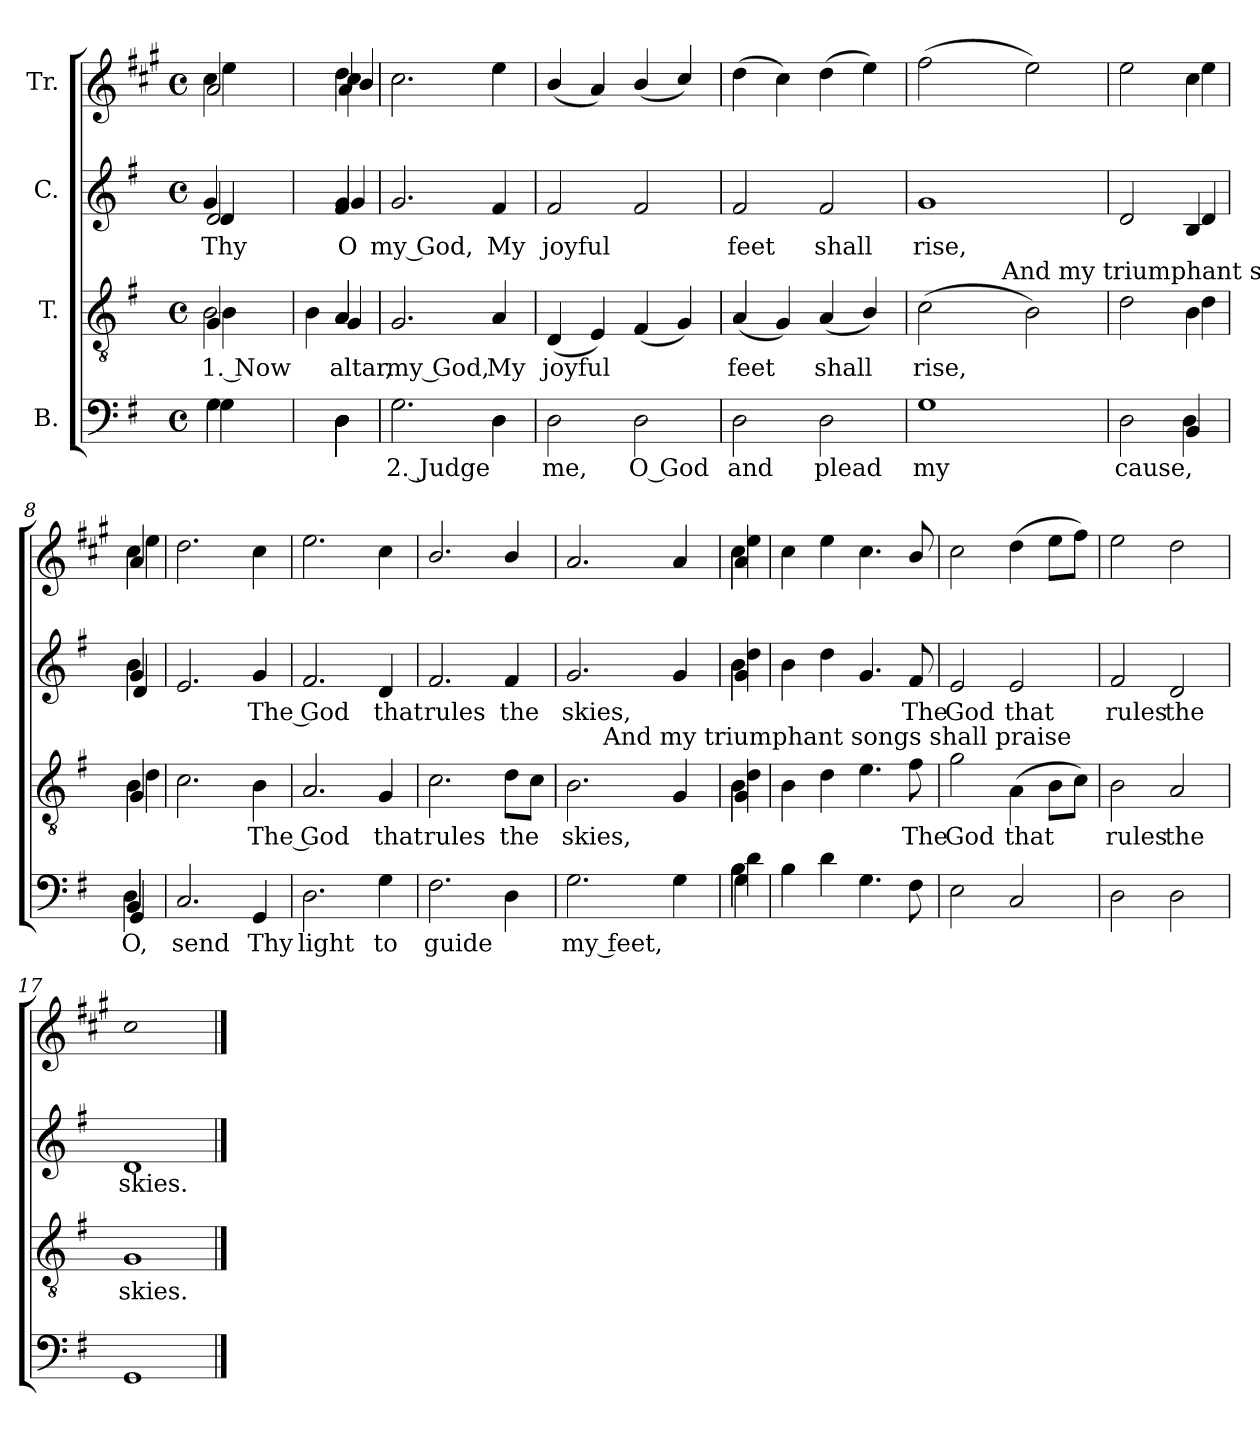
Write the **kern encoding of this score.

**kern	**text	**kern	**text	**kern	**text	**kern
*part4	*part4	*part3	*part3	*part2	*part2	*part1
*staff4	*staff4	*staff3	*staff3	*staff2	*staff2	*staff1
*I"B.	*	*I"T.	*	*I"C.	*	*I"Tr.
*clefF4	*	*clefGv2	*	*clefG2	*	*clefG2
*	*	*	*	*	*	*ITrd1c2
*k[f#]	*	*k[f#]	*	*k[f#]	*	*k[f#]
*G:	*	*G:	*	*G:	*	*G:
*M4/4	*	*M4/4	*	*M4/4	*	*M4/4
*met(c)	*	*met(c)	*	*met(c)	*	*met(c)
=1	=1	=1	=1	=1	=1	=1
*^	*	*^	*	*	*	*
*	*^	*	*	*^	*	*	*	*
!	!LO:N:head=solid	!LO:N:head=solid	!	!LO:N:head=solid	!LO:N:head=open	!LO:N:head=solid	!LO:LY:a:rj	!	!LO:LY:b:rj	!
*	*	*	*	*	*	*	*	*^	*	*
*	*	*	*	*	*	*	*	*	*^	*	*
!	!	!	!	!	!	!	!	!	!	!LO:N:head=solid	!LO:LY:b	!
*	*	*	*	*	*	*	*	*	*	*	*	*^
!	!	!	!	!	!	!	!	!	!	!	!LO:LY:b	!	!LO:N:head=solid
*	*	*	*	*	*	*	*	*	*	*	*	*	*^
2G\	4G\	4G\	.	4G/	2B\	4B\	1. Now	2d/	4d/	4g/	Thy	2g/	4b\	4dd\
.	4ryy	4ryy	.	4ryy	.	4ryy	.	.	4ryy	4ryy	.	.	4ryy	4ryy
=2	=2	=2	=2	=2	=2	=2	=2	=2	=2	=2	=2	=2	=2	=2
*	*	*^	*	*	*	*^	*	*	*	*^	*	*	*	*
!	!	!	!	!	!	!LO:N:head=solid	!	!LO:N:head=solid	!LO:LY:a	!LO:N:head=solid	!LO:N:head=solid	!LO:N:head=solid	!LO:N:head=solid	!LO:LY:b	!	!	!
*	*	*	*	*	*	*	*	*	*	*	*	*	*	*	*	*	*^
!	!	!	!	!	!	!	!	!	!	!	!	!	!	!LO:LY:b	!LO:N:head=solid	!LO:N:head=solid	!	!LO:N:head=solid
4D\	4D\	4D\	4D\	.	4A/	4G/	4A/	4B\	altar,	4f#/	4g/	4f#/	4g/	O	4cc\	4b\	4a/	4g/
=3	=3	=3	=3	=3	=3	=3	=3	=3	=3	=3	=3	=3	=3	=3	=3	=3	=3	=3
!	!	!	!	!LO:LY:b:rj	!	!	!	!	!LO:LY:a:rj	!	!	!	!	!LO:LY:b:rj	!LO:N:head=open	!	!	!
*v	*v	*v	*v	*	*	*	*	*	*	*v	*v	*v	*v	*	*v	*v	*v	*v
*	*	*v	*v	*v	*v	*	*	*	*
2.G\	2. Judge	2.G/	my God,	2.g/	my God,	2.b\
!	!	!	!LO:LY:a	!LO:N:head=solid	!LO:LY:b	!
4D\	.	4A/	My	4f#/	My	4dd\
=4	=4	=4	=4	=4	=4	=4
!	!LO:LY:b	!	!LO:LY:a	!LO:N:head=open	!LO:LY:b	!
2D\	me,	(<4D/	joyful	2f#/	joyful	(<4a/
!	!	!LO:N:head=solid	!	!	!	!LO:N:head=solid
.	.	4E/)	.	.	.	4g/)
!	!LO:LY:b:rj	!LO:N:head=solid	!	!LO:N:head=open	!	!
2D\	O God	(<4F#/	.	2f#/	.	(<4a/
!	!	!LO:N:head=solid	!	!	!	!LO:N:head=solid
.	.	4G/)	.	.	.	4b>/)
=5	=5	=5	=5	=5	=5	=5
!	!LO:LY:b	!	!LO:LY:a	!LO:N:head=open	!LO:LY:b	!LO:N:head=solid
2D\	and	(<4A/	feet	2f#/	feet	(>4cc\
!	!	!LO:N:head=solid	!	!	!	!LO:N:head=solid
.	.	4G/)	.	.	.	4b\)
!	!LO:LY:b	!	!LO:LY:a	!LO:N:head=open	!LO:LY:b	!LO:N:head=solid
2D\	plead	(<4A/	shall	2f#/	shall	(>4cc\
!	!	!LO:N:head=solid	!	!	!	!
.	.	4B/)	.	.	.	4dd\)
=6	=6	=6	=6	=6	=6	=6
!	!LO:LY:b	!	!LO:LY:a	!	!LO:LY:b	!LO:N:head=open
*	*	*^	*	*	*	*
1G	my	(>2c\	4ryy	rise,	1g	rise,	(>2ee\
.	.	.	8ryy	.	.	.	.
.	.	.	32ryy	.	.	.	.
!	!	!	!LO:TX:a:t=And my triumphant songs shall praise	!	!	!	!
.	.	.	2ryy	.	.	.	.
!	!	!LO:N:head=open	!	!	!	!	!
.	.	2B\)	.	.	.	.	2dd\)
.	.	.	16.ryy	.	.	.	.
=7	=7	=7	=7	=7	=7	=7	=7
!	!LO:LY:b	!	!	!	!	!	!
*^	*	*	*	*	*^	*	*^
2D\	2ryy	cause,	2d\	2ryy	.	2d/	2ryy	.	2dd\	2ryy
!LO:N:head=solid	!	!	!LO:N:head=solid	!	!	!LO:N:head=solid	!	!	!LO:N:head=solid	!
4BB/	4D\	.	4B\	4d\	.	4B/	4d/	.	4b\	4dd\
=8	=8	=8	=8	=8	=8	=8	=8	=8	=8	=8
*	*^	*	*	*	*	*	*	*	*	*
!LO:N:head=solid	!LO:N:head=solid	!LO:N:head=solid	!LO:LY:b	!	!	!	!	!	!	!	!
*	*	*^	*	*	*^	*	*	*^	*	*	*^
!	!	!	!	!LO:LY:b	!LO:N:head=solid	!LO:N:head=solid	!LO:N:head=solid	!	!LO:N:head=solid	!LO:N:head=solid	!LO:N:head=solid	!	!LO:N:head=solid	!LO:N:head=solid	!LO:N:head=solid
*	*	*	*	*	*	*	*^	*	*	*	*^	*	*	*	*^
4BB/	4GG/	4BB/	4D\	O,	4B\	4G/	4B\	4d\	.	4b\	4g/	4b\	4d/	.	4b\	4g/	4b\	4dd\
=9	=9	=9	=9	=9	=9	=9	=9	=9	=9	=9	=9	=9	=9	=9	=9	=9	=9	=9
!	!	!	!	!LO:LY:b	!	!	!	!	!	!LO:N:head=open	!	!	!	!	!	!	!	!
*v	*v	*v	*v	*	*	*	*	*	*	*v	*v	*v	*v	*	*v	*v	*v	*v
*	*	*v	*v	*v	*v	*	*	*	*
2.C/	send	2.c\	.	2.e/	.	2.cc\
!LO:N:head=solid	!LO:LY:b	!LO:N:head=solid	!LO:LY:a:rj	!LO:N:head=solid	!LO:LY:b:rj	!LO:N:head=solid
4GG/	Thy	4B\	The God	4g/	The God	4b\
=10	=10	=10	=10	=10	=10	=10
!	!LO:LY:b	!	!	!LO:N:head=open	!	!
2.D\	light	2.A/	.	2.f#/	.	2.dd>\
!LO:N:head=solid	!LO:LY:b	!LO:N:head=solid	!LO:LY:a	!	!LO:LY:b	!LO:N:head=solid
4G\	to	4G/	that	4d/	that	4b\
=11	=11	=11	=11	=11	=11	=11
!LO:N:head=open	!LO:LY:b	!	!LO:LY:a	!LO:N:head=open	!LO:LY:b	!
2.F#\	guide	2.c\	rules	2.f#/	rules	2.a/
!	!	!	!LO:LY:a	!LO:N:head=solid	!LO:LY:b	!
4D\	.	8d\L	the	4f#/	the	4a/
!	!	!LO:N:head=solid	!	!	!	!
.	.	8c\J	.	.	.	.
=12	=12	=12	=12	=12	=12	=12
!	!LO:LY:b:rj	!LO:N:head=open	!LO:LY:a	!	!LO:LY:b	!
*	*	*^	*	*	*	*
2.G\	my feet,	2.B\	8..ryy	skies,	2.g/	skies,	2.g/
!	!	!	!LO:TX:a:t=And my triumphant songs shall praise	!	!	!	!
.	.	.	2ryy	.	.	.	.
.	.	.	4ryy	.	.	.	.
!LO:N:head=solid	!	!LO:N:head=solid	!	!	!LO:N:head=solid	!	!LO:N:head=solid
4G\	.	4G/	.	.	4g/	.	4g/
.	.	.	32ryy	.	.	.	.
=13	=13	=13	=13	=13	=13	=13	=13
*^	*	*^	*	*	*^	*	*^
*	*^	*	*	*	*^	*	*	*^	*	*	*^
*	*	*^	*	*	*	*	*	*	*	*	*^	*	*	*	*^
!LO:N:head=solid	!	!LO:N:head=solid	!LO:N:head=solid	!	!LO:N:head=solid	!	!LO:N:head=solid	!LO:N:head=solid	!	!LO:N:head=solid	!	!LO:N:head=solid	!LO:N:head=solid	!	!LO:N:head=solid	!	!LO:N:head=solid	!LO:N:head=solid
4B\	4d\	4B\	4G\	.	4B\	4d\	4B\	4G/	.	4b\	4dd\	4b\	4g/	.	4b\	4dd\	4b\	4g/
=14	=14	=14	=14	=14	=14	=14	=14	=14	=14	=14	=14	=14	=14	=14	=14	=14	=14	=14
!LO:N:head=solid	!	!	!	!	!LO:N:head=solid	!	!	!	!	!LO:N:head=solid	!	!	!	!	!LO:N:head=solid	!	!	!
*v	*v	*v	*v	*	*	*	*	*	*	*v	*v	*v	*v	*	*v	*v	*v	*v
*	*	*v	*v	*v	*v	*	*	*	*
4B\	.	4B\	.	4b\	.	4b\
4d\	.	4d\	.	4dd\	.	4dd\
!LO:N:head=solid	!	!LO:N:head=solid	!	!LO:N:head=solid	!	!LO:N:head=solid
4.G\	.	4.e\	.	4.g/	.	4.b\
!LO:N:head=solid	!	!LO:N:head=solid	!LO:LY:a	!LO:N:head=solid	!LO:LY:b	!
8F#\	.	8f#\	The	8f#/	The	8a</
=15	=15	=15	=15	=15	=15	=15
!LO:N:head=open	!	!	!LO:LY:a	!LO:N:head=open	!LO:LY:b	!LO:N:head=open
2E\	.	2g\	God	2e/	God	2b>\
!	!	!	!LO:LY:a	!LO:N:head=open	!LO:LY:b	!LO:N:head=solid
2C/	.	(>4A\	that	2e/	that	(>4cc\
!	!	!LO:N:head=solid	!	!	!	!
.	.	8B\L	.	.	.	8dd\L
!	!	!LO:N:head=solid	!	!	!	!LO:N:head=solid
.	.	8c\J)	.	.	.	8ee\J)
=16	=16	=16	=16	=16	=16	=16
!	!	!LO:N:head=open	!LO:LY:a:rj	!LO:N:head=open	!LO:LY:b:rj	!
2D\	.	2B\	rules	2f#/	rules	2dd\
!	!	!	!LO:LY:a	!	!LO:LY:b	!
2D\	.	2A/	the	2d/	the	2cc\
=17	=17	=17	=17	=17	=17	=17
!	!	!	!LO:LY:a	!	!LO:LY:b	!LO:N:head=open
1GG	.	1G	skies.	1d	skies.	1b
==	==	==	==	==	==	==
*-	*-	*-	*-	*-	*-	*-
